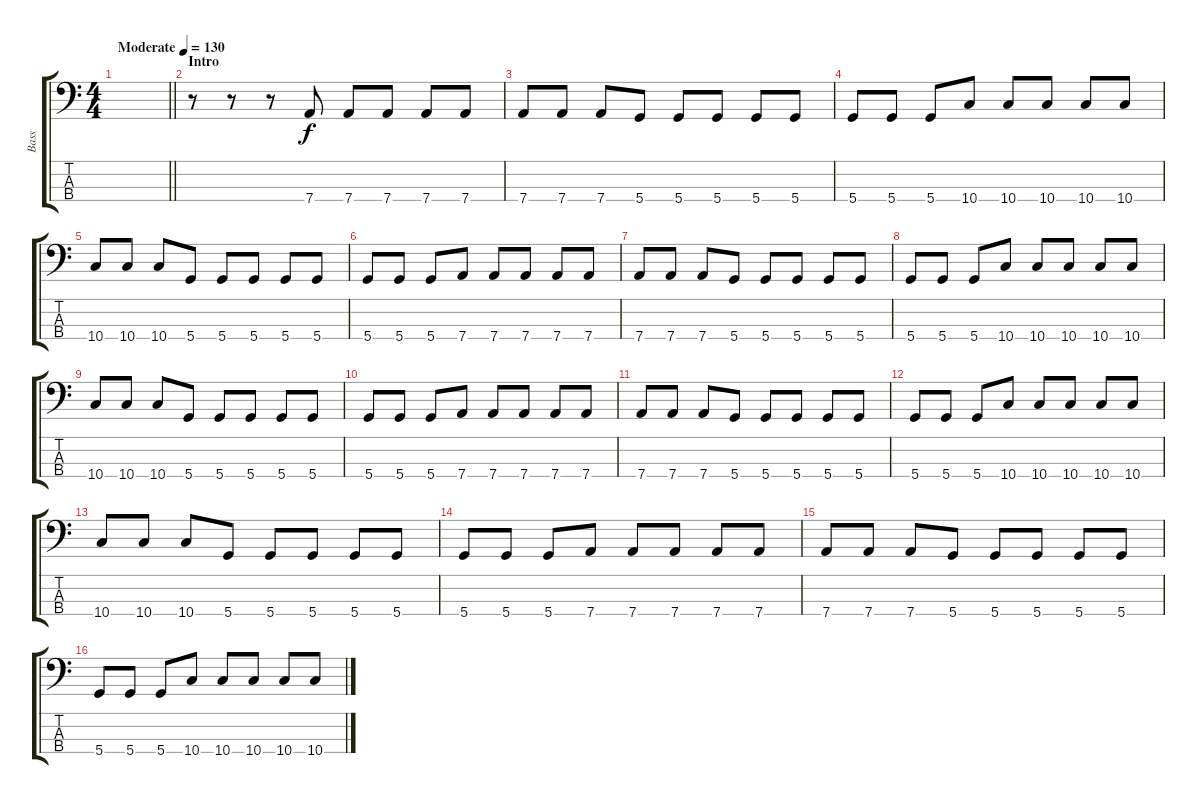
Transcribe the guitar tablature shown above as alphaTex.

\track ("Bass" "Bass") {instrument electricbassfinger}
\staff {score tabs}
\tuning (F2 C2 G1 D1) {hide}
\ts (4 4)
\tempo (130 "Moderate")
\clef f4
\barLineRight lightlight
\ks c
|
\section ("" "Intro")
r.8 r.8 r.8 7.4.8 7.4.8 7.4.8 7.4.8 7.4.8 |
7.4.8 7.4.8 7.4.8 5.4.8 5.4.8 5.4.8 5.4.8 5.4.8 |
5.4.8 5.4.8 5.4.8 10.4.8 10.4.8 10.4.8 10.4.8 10.4.8 |
10.4.8 10.4.8 10.4.8 5.4.8 5.4.8 5.4.8 5.4.8 5.4.8 |
5.4.8 5.4.8 5.4.8 7.4.8 7.4.8 7.4.8 7.4.8 7.4.8 |
7.4.8 7.4.8 7.4.8 5.4.8 5.4.8 5.4.8 5.4.8 5.4.8 |
5.4.8 5.4.8 5.4.8 10.4.8 10.4.8 10.4.8 10.4.8 10.4.8 |
10.4.8 10.4.8 10.4.8 5.4.8 5.4.8 5.4.8 5.4.8 5.4.8 |
5.4.8 5.4.8 5.4.8 7.4.8 7.4.8 7.4.8 7.4.8 7.4.8 |
7.4.8 7.4.8 7.4.8 5.4.8 5.4.8 5.4.8 5.4.8 5.4.8 |
5.4.8 5.4.8 5.4.8 10.4.8 10.4.8 10.4.8 10.4.8 10.4.8 |
10.4.8 10.4.8 10.4.8 5.4.8 5.4.8 5.4.8 5.4.8 5.4.8 |
5.4.8 5.4.8 5.4.8 7.4.8 7.4.8 7.4.8 7.4.8 7.4.8 |
7.4.8 7.4.8 7.4.8 5.4.8 5.4.8 5.4.8 5.4.8 5.4.8 |
5.4.8 5.4.8 5.4.8 10.4.8 10.4.8 10.4.8 10.4.8 10.4.8
